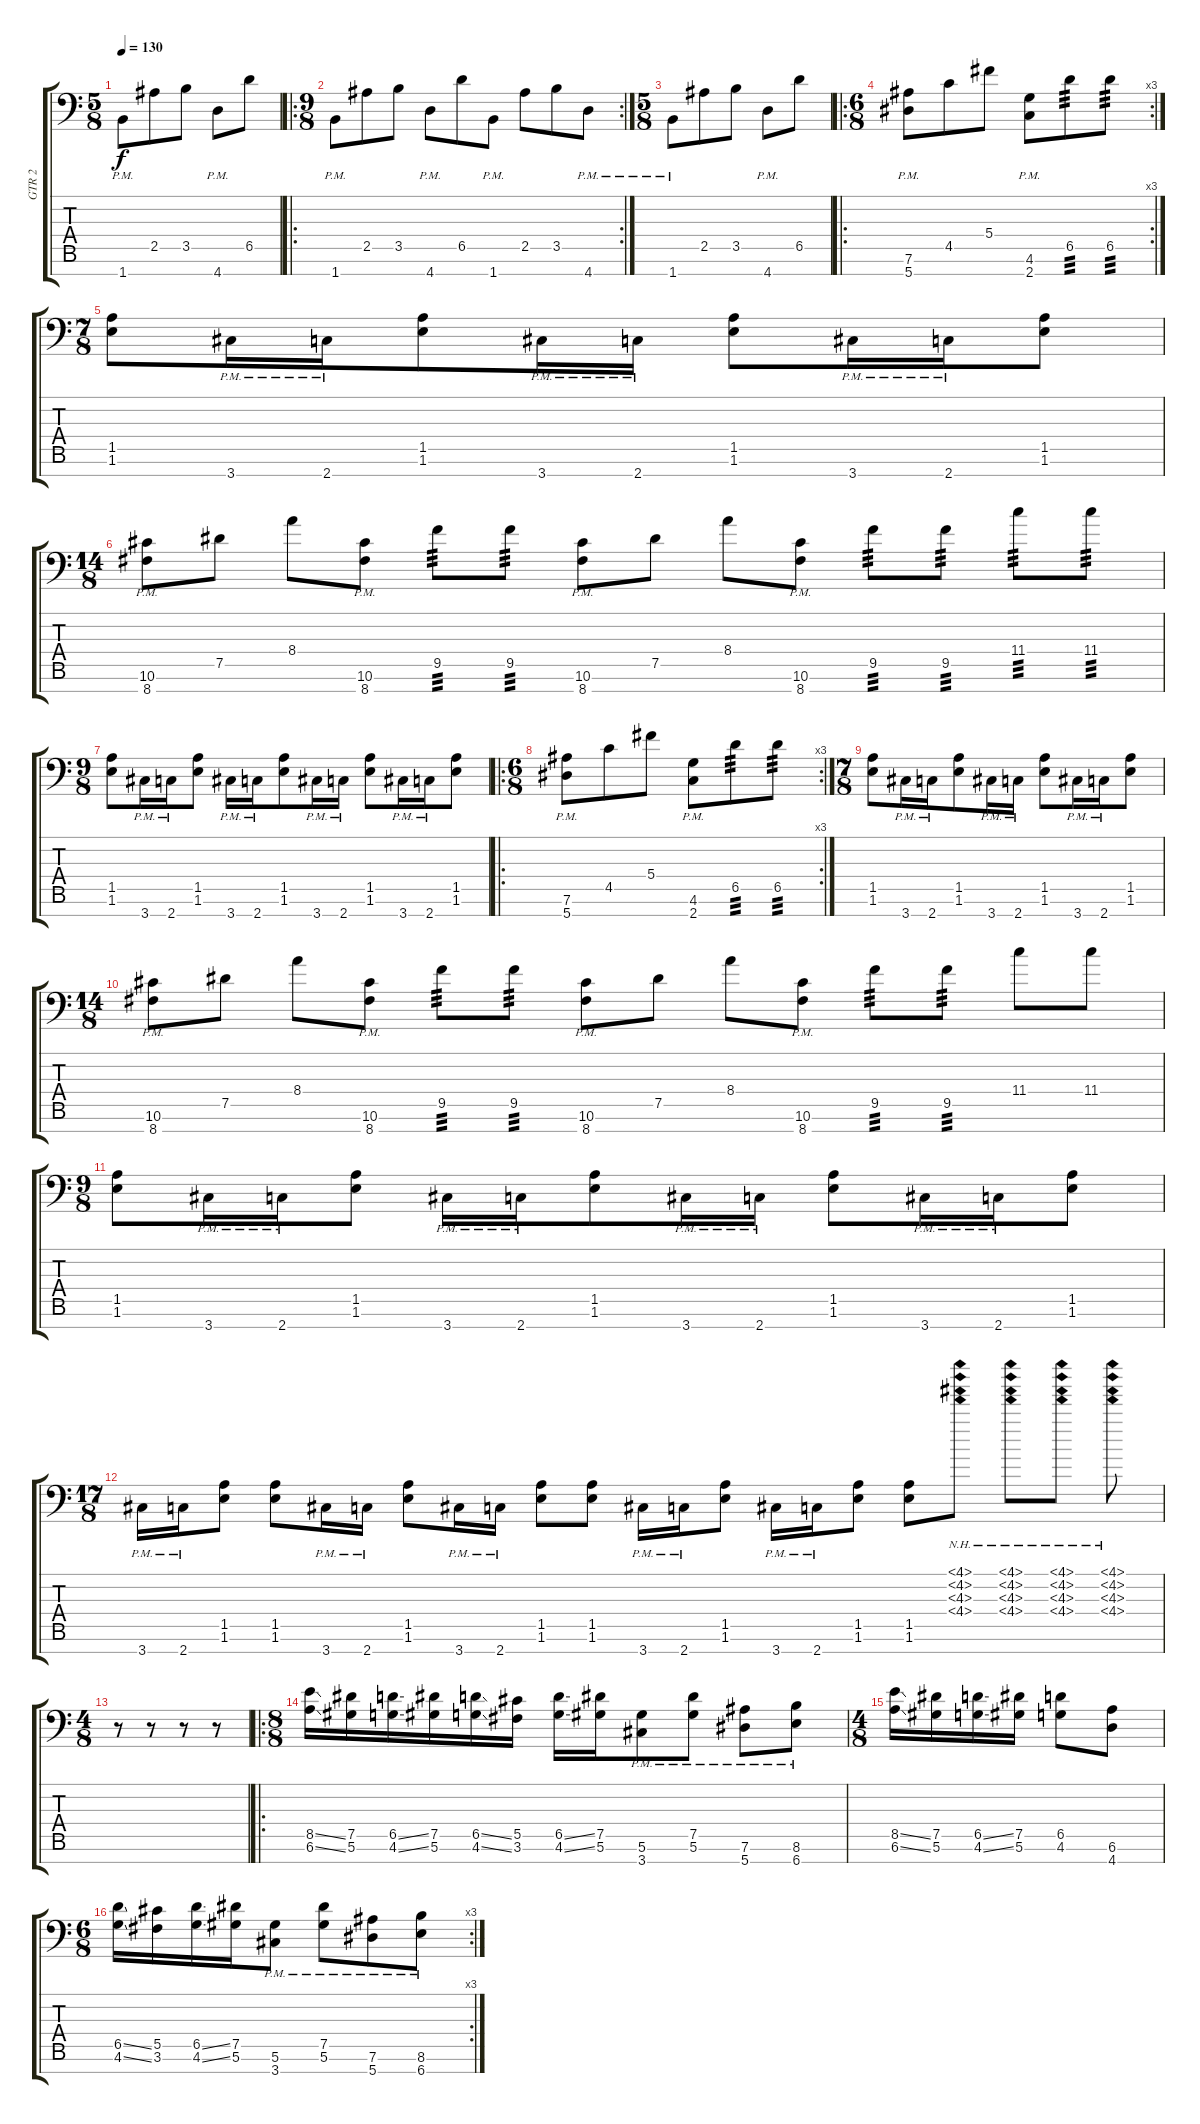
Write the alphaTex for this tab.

\track ("GTR 2" "GTR 2") {instrument overdrivenguitar}
\staff {score tabs}
\tuning (Eb4 Bb3 Gb3 Db3 Ab2 Eb2 Bb1) {hide}
\ts (5 8)
\tempo 130
\clef f4
\ks c
1.7{pm}.8{dy f} 2.5.8 3.5.8 4.7{pm}.8 6.5.8 |
\ro
\rc 2
\ts (9 8)
1.7{pm}.8 2.5.8 3.5.8 4.7{pm}.8 6.5.8 1.7{pm}.8 2.5.8 3.5.8 4.7{pm}.8 |
\ts (5 8)
1.7{pm}.8 2.5.8 3.5.8 4.7{pm}.8 6.5.8 |
\ro
\rc 3
\ts (6 8)
(7.6{pm} 5.7{pm}).8 4.5.8 5.4.8 (4.6{pm} 2.7{pm}).8 6.5.8{tp 3} 6.5.8{tp 3} |
\ts (7 8)
(1.5 1.6).8 3.7{pm}.16 2.7{pm}.16 (1.5 1.6).8 3.7{pm}.16 2.7{pm}.16 (1.5 1.6).8 3.7{pm}.16 2.7{pm}.16 (1.5 1.6).8 |
\ts (14 8)
(10.6{pm} 8.7{pm}).8 7.5.8 8.4.8 (10.6{pm} 8.7{pm}).8 9.5.8{tp 3} 9.5.8{tp 3} (10.6{pm} 8.7{pm}).8 7.5.8 8.4.8 (10.6{pm} 8.7{pm}).8 9.5.8{tp 3} 9.5.8{tp 3} 11.4.8{tp 3} 11.4.8{tp 3} |
\ts (9 8)
(1.5 1.6).8 3.7{pm}.16 2.7{pm}.16 (1.5 1.6).8 3.7{pm}.16 2.7{pm}.16 (1.5 1.6).8 3.7{pm}.16 2.7{pm}.16 (1.5 1.6).8 3.7{pm}.16 2.7{pm}.16 (1.5 1.6).8 |
\ro
\rc 3
\ts (6 8)
(7.6{pm} 5.7{pm}).8 4.5.8 5.4.8 (4.6{pm} 2.7{pm}).8 6.5.8{tp 3} 6.5.8{tp 3} |
\ts (7 8)
(1.5 1.6).8 3.7{pm}.16 2.7{pm}.16 (1.5 1.6).8 3.7{pm}.16 2.7{pm}.16 (1.5 1.6).8 3.7{pm}.16 2.7{pm}.16 (1.5 1.6).8 |
\ts (14 8)
(10.6{pm} 8.7{pm}).8 7.5.8 8.4.8 (10.6{pm} 8.7{pm}).8 9.5.8{tp 3} 9.5.8{tp 3} (10.6{pm} 8.7{pm}).8 7.5.8 8.4.8 (10.6{pm} 8.7{pm}).8 9.5.8{tp 3} 9.5.8{tp 3} 11.4.8 11.4.8 |
\ts (9 8)
(1.5 1.6).8 3.7{pm}.16 2.7{pm}.16 (1.5 1.6).8 3.7{pm}.16 2.7{pm}.16 (1.5 1.6).8 3.7{pm}.16 2.7{pm}.16 (1.5 1.6).8 3.7{pm}.16 2.7{pm}.16 (1.5 1.6).8 |
\ts (17 8)
3.7{pm}.16 2.7{pm}.16 (1.5 1.6).8 (1.5 1.6).8 3.7{pm}.16 2.7{pm}.16 (1.5 1.6).8 3.7{pm}.16 2.7{pm}.16 (1.5 1.6).8 (1.5 1.6).8 3.7{pm}.16 2.7{pm}.16 (1.5 1.6).8 3.7{pm}.16 2.7{pm}.16 (1.5 1.6).8 (1.5 1.6).8 (4.1{nh} 4.2{nh} 4.3{nh} 4.4{nh}).8 (4.1{nh} 4.2{nh} 4.3{nh} 4.4{nh}).8 (4.1{nh} 4.2{nh} 4.3{nh} 4.4{nh}).8 (4.1{nh} 4.2{nh} 4.3{nh} 4.4{nh}).8 |
\ts (4 8)
r.8 r.8 r.8 r.8 |
\ro
\ts (8 8)
(8.5{ss} 6.6{ss}).16 (7.5 5.6).16 (6.5{ss} 4.6{ss}).16 (7.5 5.6).16 (6.5{ss} 4.6{ss}).16 (5.5 3.6).16 (6.5{ss} 4.6{ss}).16 (7.5 5.6).16 (5.6{pm} 3.7{pm}).8 (7.5{pm} 5.6{pm}).8 (7.6{pm} 5.7{pm}).8 (8.6{pm} 6.7{pm}).8 |
\ts (4 8)
(8.5{ss} 6.6{ss}).16 (7.5 5.6).16 (6.5{ss} 4.6{ss}).16 (7.5 5.6).16 (6.5 4.6).8 (6.6 4.7).8 |
\rc 3
\ts (6 8)
(6.5{ss} 4.6{ss}).16 (5.5 3.6).16 (6.5{ss} 4.6{ss}).16 (7.5 5.6).16 (5.6{pm} 3.7{pm}).8 (7.5{pm} 5.6{pm}).8 (7.6{pm} 5.7{pm}).8 (8.6{pm} 6.7{pm}).8
